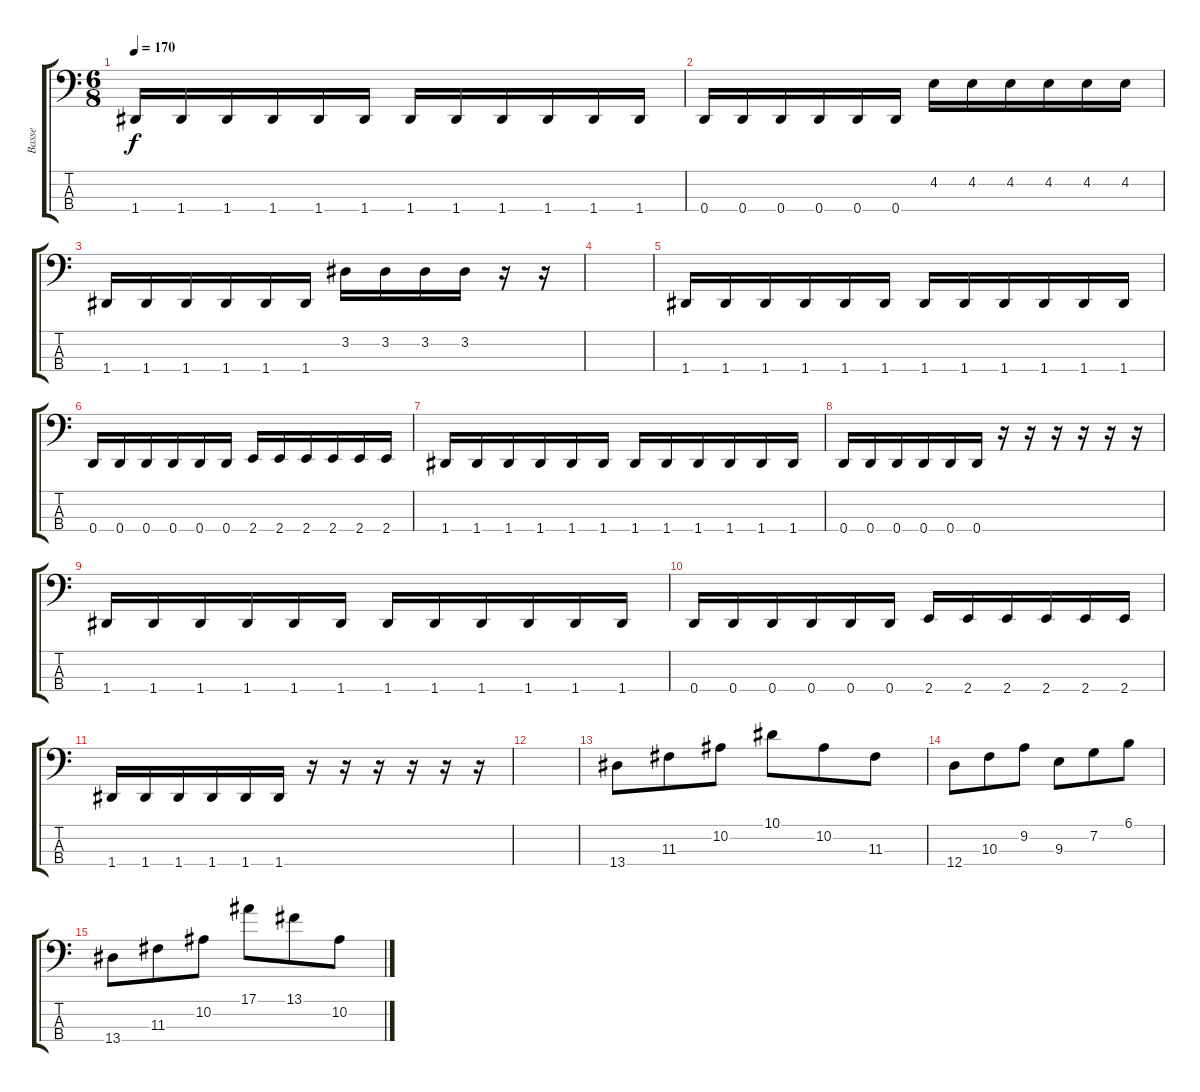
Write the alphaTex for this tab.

\track ("Basse" "Basse") {instrument electricbasspick}
\staff {score tabs}
\tuning (F2 C2 G1 D1) {hide}
\ts (6 8)
\tempo 170
\clef f4
\ks c
1.4.16{dy f} 1.4.16 1.4.16 1.4.16 1.4.16 1.4.16 1.4.16 1.4.16 1.4.16 1.4.16 1.4.16 1.4.16 |
0.4.16 0.4.16 0.4.16 0.4.16 0.4.16 0.4.16 4.2.16 4.2.16 4.2.16 4.2.16 4.2.16 4.2.16 |
1.4.16 1.4.16 1.4.16 1.4.16 1.4.16 1.4.16 3.2.16 3.2.16 3.2.16 3.2.16 r.16 r.16 |
|
1.4.16 1.4.16 1.4.16 1.4.16 1.4.16 1.4.16 1.4.16 1.4.16 1.4.16 1.4.16 1.4.16 1.4.16 |
0.4.16 0.4.16 0.4.16 0.4.16 0.4.16 0.4.16 2.4.16 2.4.16 2.4.16 2.4.16 2.4.16 2.4.16 |
1.4.16 1.4.16 1.4.16 1.4.16 1.4.16 1.4.16 1.4.16 1.4.16 1.4.16 1.4.16 1.4.16 1.4.16 |
0.4.16 0.4.16 0.4.16 0.4.16 0.4.16 0.4.16 r.16 r.16 r.16 r.16 r.16 r.16 |
1.4.16 1.4.16 1.4.16 1.4.16 1.4.16 1.4.16 1.4.16 1.4.16 1.4.16 1.4.16 1.4.16 1.4.16 |
0.4.16 0.4.16 0.4.16 0.4.16 0.4.16 0.4.16 2.4.16 2.4.16 2.4.16 2.4.16 2.4.16 2.4.16 |
1.4.16 1.4.16 1.4.16 1.4.16 1.4.16 1.4.16 r.16 r.16 r.16 r.16 r.16 r.16 |
|
13.4.8 11.3.8 10.2.8 10.1.8 10.2.8 11.3.8 |
12.4.8 10.3.8 9.2.8 9.3.8 7.2.8 6.1.8 |
13.4.8 11.3.8 10.2.8 17.1.8 13.1.8 10.2.8
